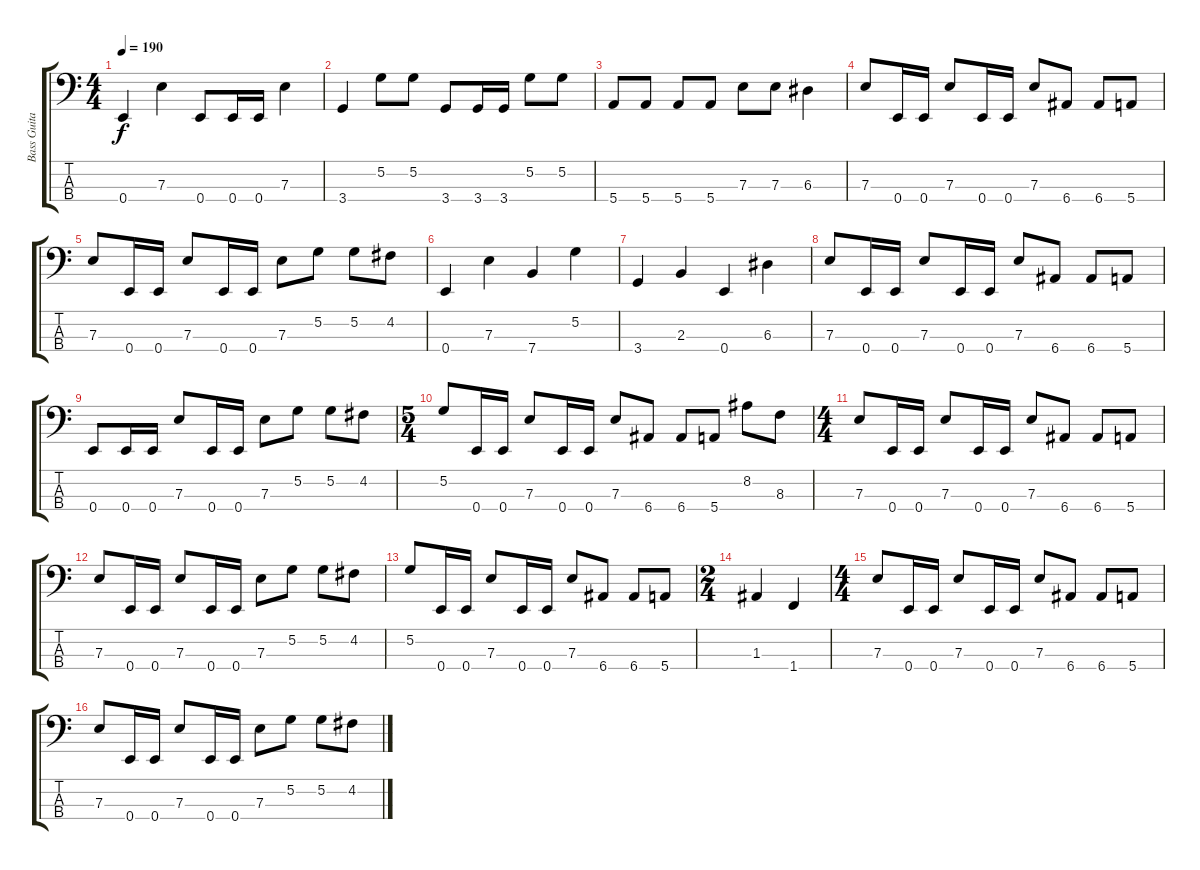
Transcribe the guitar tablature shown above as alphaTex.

\track ("Bass Guitar" "Bass Guita") {instrument electricbassfinger}
\staff {score tabs}
\tuning (G2 D2 A1 E1) {hide}
\ts (4 4)
\tempo 190
\clef f4
\ks c
0.4.4{dy f} 7.3.4 0.4.8 0.4.16 0.4.16 7.3.4 |
3.4.4 5.2.8 5.2.8 3.4.8 3.4.16 3.4.16 5.2.8 5.2.8 |
5.4.8 5.4.8 5.4.8 5.4.8 7.3.8 7.3.8 6.3.4 |
7.3.8 0.4.16 0.4.16 7.3.8 0.4.16 0.4.16 7.3.8 6.4.8 6.4.8 5.4.8 |
7.3.8 0.4.16 0.4.16 7.3.8 0.4.16 0.4.16 7.3.8 5.2.8 5.2.8 4.2.8 |
0.4.4 7.3.4 7.4.4 5.2.4 |
3.4.4 2.3.4 0.4.4 6.3.4 |
7.3.8 0.4.16 0.4.16 7.3.8 0.4.16 0.4.16 7.3.8 6.4.8 6.4.8 5.4.8 |
0.4.8 0.4.16 0.4.16 7.3.8 0.4.16 0.4.16 7.3.8 5.2.8 5.2.8 4.2.8 |
\ts (5 4)
5.2.8 0.4.16 0.4.16 7.3.8 0.4.16 0.4.16 7.3.8 6.4.8 6.4.8 5.4.8 8.2.8 8.3.8 |
\ts (4 4)
7.3.8 0.4.16 0.4.16 7.3.8 0.4.16 0.4.16 7.3.8 6.4.8 6.4.8 5.4.8 |
7.3.8 0.4.16 0.4.16 7.3.8 0.4.16 0.4.16 7.3.8 5.2.8 5.2.8 4.2.8 |
5.2.8 0.4.16 0.4.16 7.3.8 0.4.16 0.4.16 7.3.8 6.4.8 6.4.8 5.4.8 |
\ts (2 4)
1.3.4 1.4.4 |
\ts (4 4)
7.3.8 0.4.16 0.4.16 7.3.8 0.4.16 0.4.16 7.3.8 6.4.8 6.4.8 5.4.8 |
7.3.8 0.4.16 0.4.16 7.3.8 0.4.16 0.4.16 7.3.8 5.2.8 5.2.8 4.2.8
